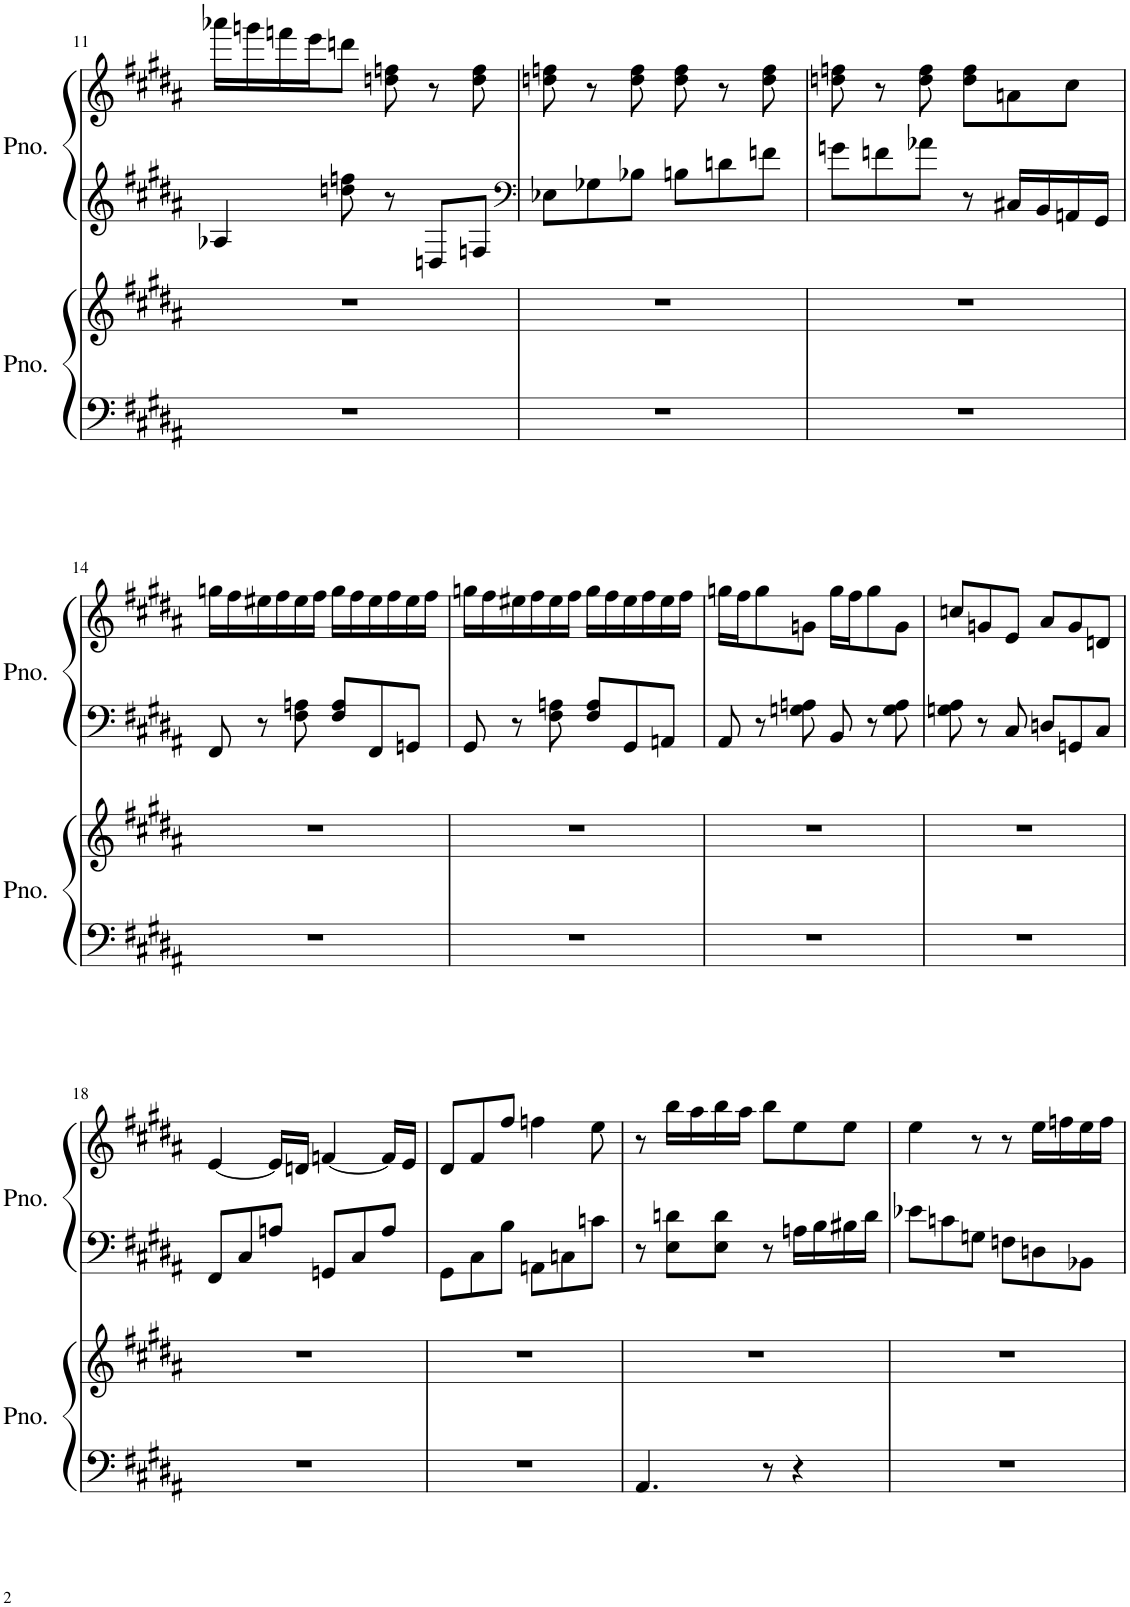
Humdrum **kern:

**kern	**kern	**kern	**kern
*part2	*part2	*part1	*part1
*staff4	*staff3	*staff2	*staff1
*I"Piano	*	*I"Piano	*
*I'Pno.	*	*I'Pno.	*
!!LO:PB:g=z
*clefF4	*clefG2	*clefG2	*clefG2
*k[f#c#g#d#a#]	*k[f#c#g#d#a#]	*k[f#c#g#d#a#]	*k[f#c#g#d#a#]
*M6/8	*M6/8	*M6/8	*M6/8
=11	=11	=11	=11
2.r	2.r	4A-X/	16aaa-X\LL
.	.	.	16gggn\
.	.	.	16fffn\
.	.	.	16eee\J
.	.	8ddn\ 8ffn\	8dddn\J
.	.	8r	8ddn\ 8ffn\
.	.	8Dn/L	8r
.	.	8Fn/J	8dd\ 8ff\
=12	=12	=12	=12
*	*	*clefF4	*
2.r	2.r	8E-X\L	8ddn\ 8ffn\
.	.	8G-X\	8r
.	.	8B-X\J	8dd\ 8ff\
.	.	8Bn\L	8dd\ 8ff\
.	.	8dn\	8r
.	.	8fn\J	8dd\ 8ff\
=13	=13	=13	=13
2.r	2.r	8gn\L	8ddn\ 8ffn\
.	.	8fn\	8r
.	.	8a-X\J	8dd\ 8ff\
.	.	8r	8dd\ 8ff\L
.	.	16C#X/LL	8an\
.	.	16BB/	.
.	.	16AAn/	8cc#\J
.	.	16GG#/JJ	.
!!LO:LB:g=z
=14	=14	=14	=14
2.r	2.r	8FF#/	16ggn\LL
.	.	.	16ff#\
.	.	8r	16ee#X\
.	.	.	16ff#\
.	.	8F#\ 8An\	16ee#\
.	.	.	16ff#\JJ
.	.	8F#/ 8A/L	16gg\LL
.	.	.	16ff#\
.	.	8FF#/	16ee#\
.	.	.	16ff#\
.	.	8GGn/J	16ee#\
.	.	.	16ff#\JJ
=15	=15	=15	=15
2.r	2.r	8GG#/	16ggn\LL
.	.	.	16ff#\
.	.	8r	16ee#X\
.	.	.	16ff#\
.	.	8F#\ 8An\	16ee#\
.	.	.	16ff#\JJ
.	.	8F#/ 8A/L	16gg\LL
.	.	.	16ff#\
.	.	8GG#/	16ee#\
.	.	.	16ff#\
.	.	8AAn/J	16ee#\
.	.	.	16ff#\JJ
=16	=16	=16	=16
2.r	2.r	8AA#/	16ggn\LL
.	.	.	16ff#\J
.	.	8r	8gg\
.	.	8Gn\ 8An\	8gn\J
.	.	8BB/	16gg\LL
.	.	.	16ff#\J
.	.	8r	8gg\
.	.	8G\ 8A\	8g\J
=17	=17	=17	=17
2.r	2.r	8Gn\ 8A#\	8ccn/L
.	.	8r	8gn/
.	.	8C#/	8e/J
.	.	8Dn/L	8a#/L
.	.	8GGn/	8g/
.	.	8C#/J	8dn/J
!!LO:LB:g=z
=18	=18	=18	=18
2.r	2.r	8FF#/L	[4e/
.	.	8C#/	.
.	.	8An/J	16e/LL]
.	.	.	16dn/JJ
.	.	8GGn/L	[4fn/
.	.	8C#/	.
.	.	8A/J	16f/LL]
.	.	.	16e/JJ
=19	=19	=19	=19
2.r	2.r	8GG#\L	8d#/L
.	.	8C#\	8f#/
.	.	8B\J	8ff#/J
.	.	8AAn\L	4ffn\
.	.	8Cn\	.
.	.	8cn\J	8ee\
=20	=20	=20	=20
4.AA#/	2.r	8r	8r
.	.	8E\ 8dn\L	16bb\LL
.	.	.	16aa#\
.	.	8E\ 8d\J	16bb\
.	.	.	16aa#\JJ
8r	.	8r	8bb\L
4r	.	16An\LL	8ee\
.	.	16B\	.
.	.	16B#X\	8ee\J
.	.	16d\JJ	.
=21	=21	=21	=21
2.r	2.r	8e-X\L	4ee\
.	.	8cn\	.
.	.	8Gn\J	8r
.	.	8Fn\L	8r
.	.	8Dn\	16ee\LL
.	.	.	16ffn\
.	.	8BB-X\J	16ee\
.	.	.	16ff\JJ
=	=	=	=
*-	*-	*-	*-
